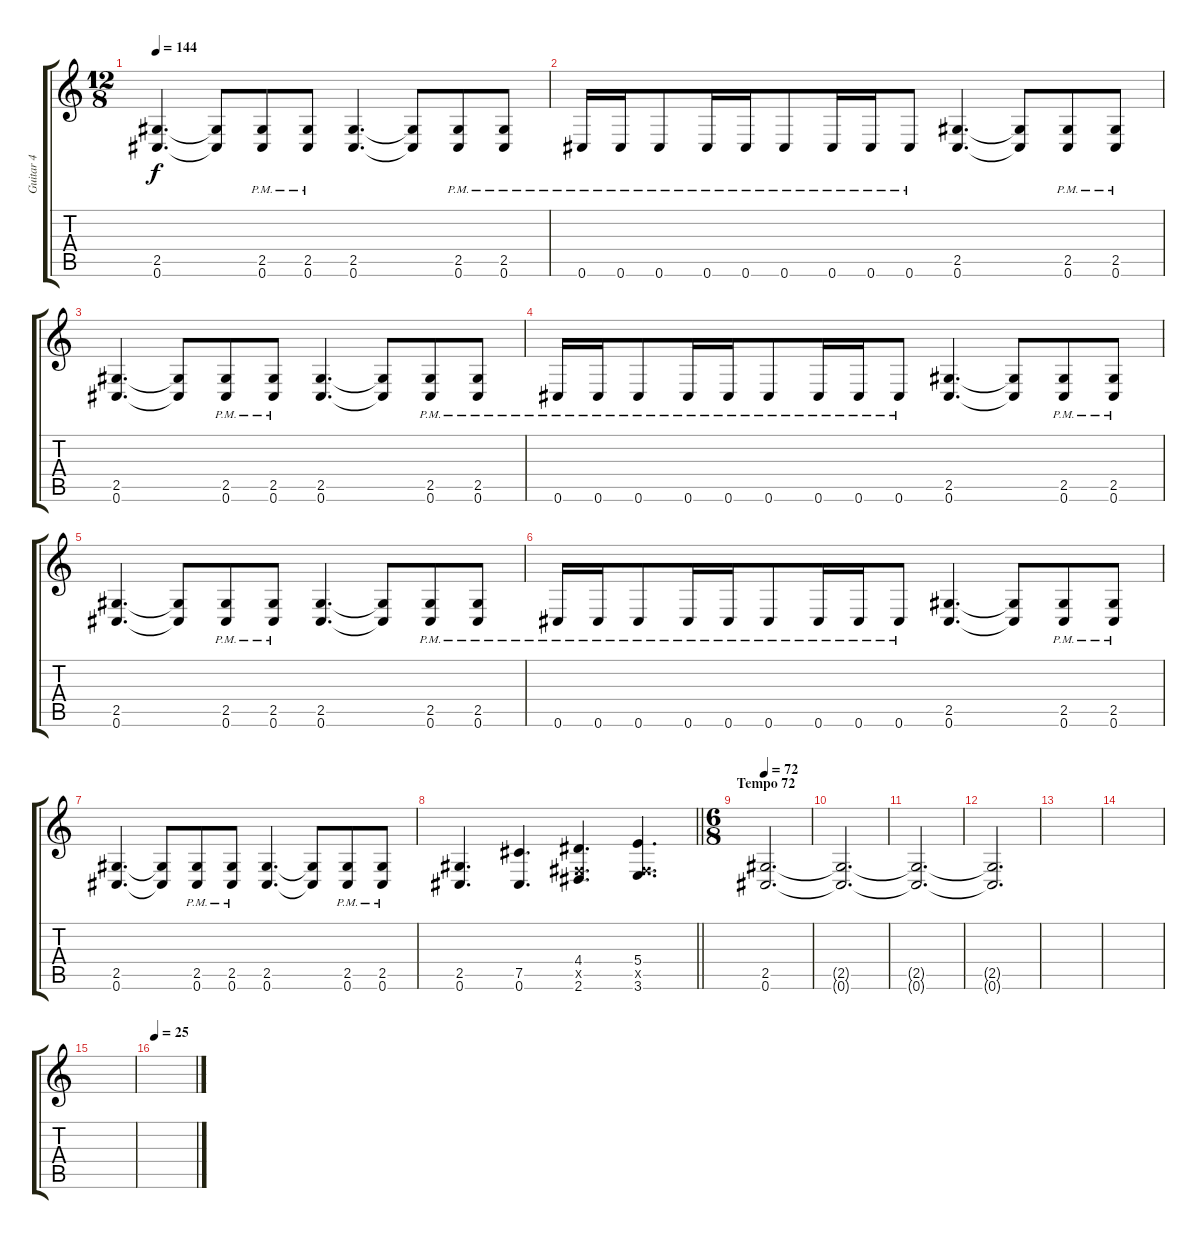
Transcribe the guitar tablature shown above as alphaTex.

\track ("Guitar 4" "Guitar 4") {instrument distortionguitar bank 255}
\staff {score tabs}
\tuning (Db4 Ab3 E3 B2 Gb2 Db2) {hide}
\ts (12 8)
\tempo 144
\clef g2
\ks c
(2.5 0.6).4{d dy f beam merge} (2.5{t} 0.6{t}).8{beam merge} (2.5{pm} 0.6{pm}).8{beam merge} (2.5{pm} 0.6{pm}).8{beam merge} (2.5 0.6).4{d beam merge} (2.5{t} 0.6{t}).8{beam merge} (2.5{pm} 0.6{pm}).8{beam merge} (2.5{pm} 0.6{pm}).8 |
0.6{pm}.16 0.6{pm}.16{beam merge} 0.6{pm}.8 0.6{pm}.16 0.6{pm}.16{beam merge} 0.6{pm}.8{beam merge} 0.6{pm}.16 0.6{pm}.16{beam merge} 0.6{pm}.8{beam merge} (2.5 0.6).4{d beam merge} (2.5{t} 0.6{t}).8{beam merge} (2.5{pm} 0.6{pm}).8{beam merge} (2.5{pm} 0.6{pm}).8 |
(2.5 0.6).4{d beam merge} (2.5{t} 0.6{t}).8{beam merge} (2.5{pm} 0.6{pm}).8{beam merge} (2.5{pm} 0.6{pm}).8{beam merge} (2.5 0.6).4{d beam merge} (2.5{t} 0.6{t}).8{beam merge} (2.5{pm} 0.6{pm}).8{beam merge} (2.5{pm} 0.6{pm}).8 |
0.6{pm}.16 0.6{pm}.16{beam merge} 0.6{pm}.8 0.6{pm}.16 0.6{pm}.16{beam merge} 0.6{pm}.8{beam merge} 0.6{pm}.16 0.6{pm}.16{beam merge} 0.6{pm}.8{beam merge} (2.5 0.6).4{d beam merge} (2.5{t} 0.6{t}).8{beam merge} (2.5{pm} 0.6{pm}).8{beam merge} (2.5{pm} 0.6{pm}).8 |
(2.5 0.6).4{d beam merge} (2.5{t} 0.6{t}).8{beam merge} (2.5{pm} 0.6{pm}).8{beam merge} (2.5{pm} 0.6{pm}).8{beam merge} (2.5 0.6).4{d beam merge} (2.5{t} 0.6{t}).8{beam merge} (2.5{pm} 0.6{pm}).8{beam merge} (2.5{pm} 0.6{pm}).8 |
0.6{pm}.16 0.6{pm}.16{beam merge} 0.6{pm}.8 0.6{pm}.16 0.6{pm}.16{beam merge} 0.6{pm}.8{beam merge} 0.6{pm}.16 0.6{pm}.16{beam merge} 0.6{pm}.8{beam merge} (2.5 0.6).4{d beam merge} (2.5{t} 0.6{t}).8{beam merge} (2.5{pm} 0.6{pm}).8{beam merge} (2.5{pm} 0.6{pm}).8 |
(2.5 0.6).4{d beam merge} (2.5{t} 0.6{t}).8{beam merge} (2.5{pm} 0.6{pm}).8{beam merge} (2.5{pm} 0.6{pm}).8{beam merge} (2.5 0.6).4{d beam merge} (2.5{t} 0.6{t}).8{beam merge} (2.5{pm} 0.6{pm}).8{beam merge} (2.5{pm} 0.6{pm}).8 |
\barLineRight lightlight
(2.5 0.6).4{d} (7.5 0.6).4{d beam merge} (4.4 0.5{x} 2.6).4{d beam merge} (5.4 0.5{x} 3.6).4{d} |
\ts (6 8)
\section ("" "Tempo 72")
\tempo 72
(2.5 0.6).2{d} |
(2.5{t} 0.6{t}).2{d} |
(2.5{t} 0.6{t}).2{d} |
(2.5{t} 0.6{t}).2{d} |
|
|
|
\tempo 25
